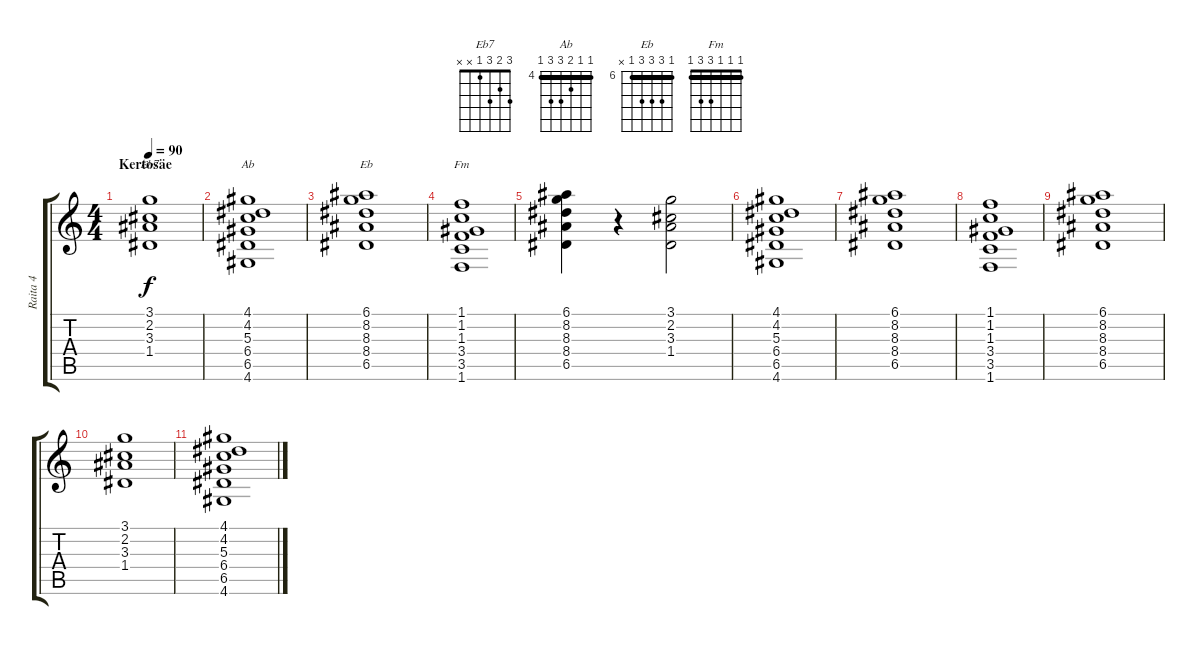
\track ("Raita 4" "Raita 4") {instrument acousticguitarnylon}
\staff {score tabs}
\tuning (E4 B3 G3 D3 A2 E2) {hide}
\chord ("Eb7" 3 2 3 1 x x)
\chord ("Ab" 4 4 5 6 6 4) {firstfret 4 barre 4}
\chord ("Eb" 6 8 8 8 6 x) {firstfret 6 barre 6}
\chord ("Fm" 1 1 1 3 3 1) {barre 1}
\ts (4 4)
\section ("" "Kertosäe")
\tempo 90
\clef g2
\ks c
(3.1 2.2 3.3 1.4).1{ch "Eb7" dy f} |
(4.1 4.2 5.3 6.4 6.5 4.6).1{ch "Ab"} |
(6.1 8.2 8.3 8.4 6.5).1{ch "Eb"} |
(1.1 1.2 1.3 3.4 3.5 1.6).1{ch "Fm"} |
(6.1 8.2 8.3 8.4 6.5).4 r.4 (3.1 2.2 3.3 1.4).2 |
(4.1 4.2 5.3 6.4 6.5 4.6).1 |
(6.1 8.2 8.3 8.4 6.5).1 |
(1.1 1.2 1.3 3.4 3.5 1.6).1 |
(6.1 8.2 8.3 8.4 6.5).1 |
(3.1 2.2 3.3 1.4).1 |
(4.1 4.2 5.3 6.4 6.5 4.6).1
